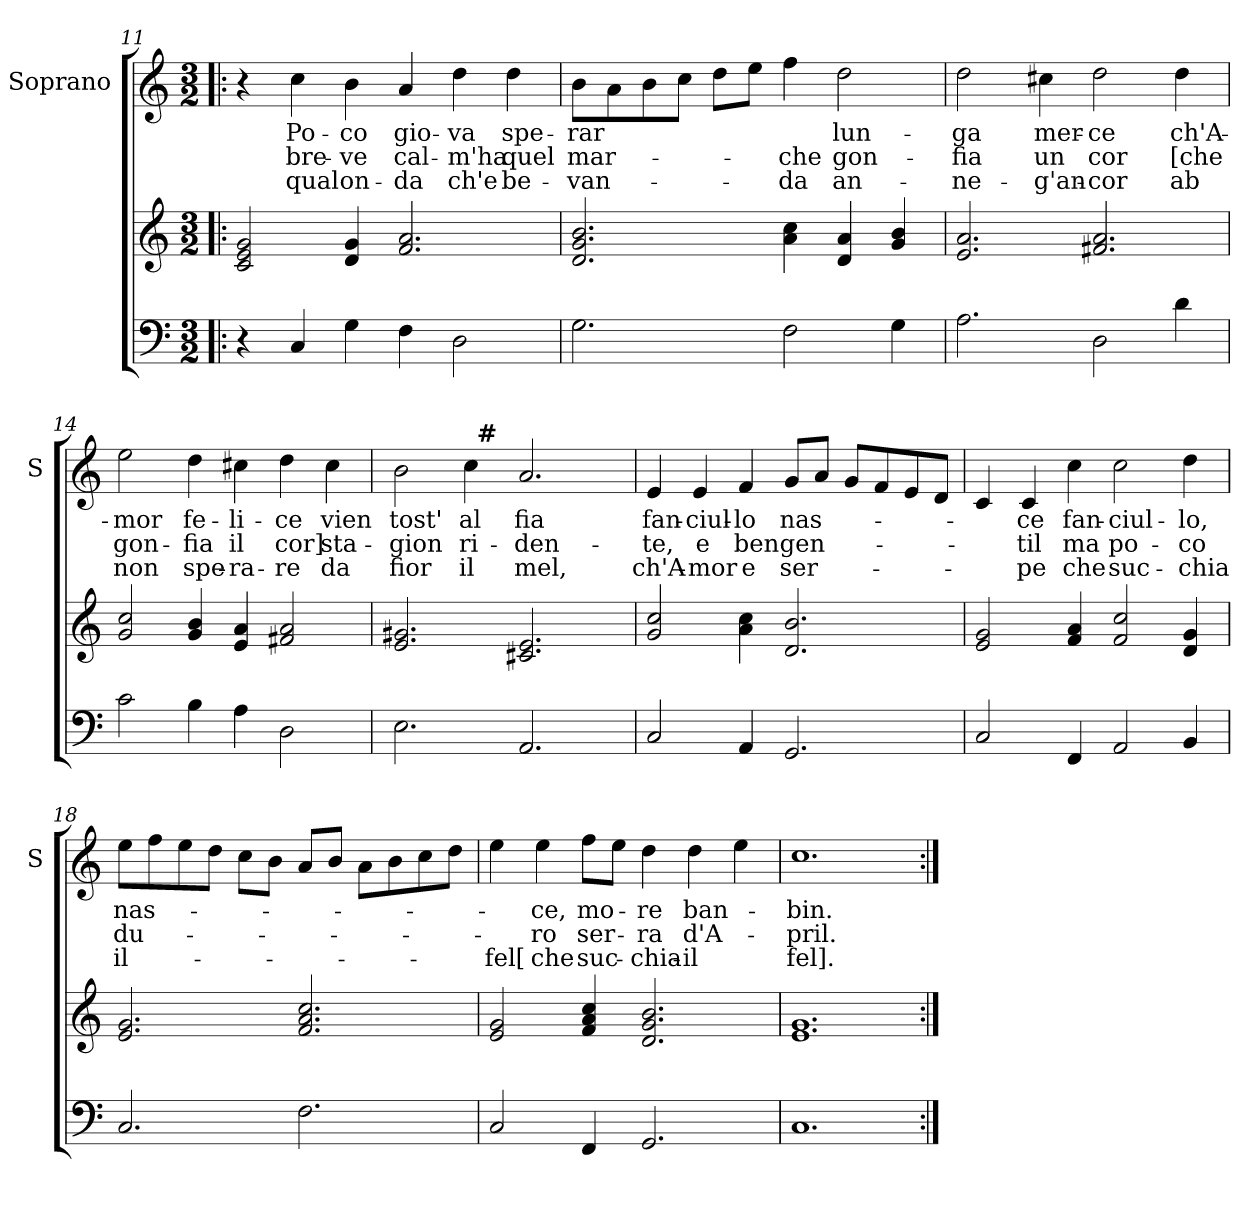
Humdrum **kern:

**kern	**kern	**kern	**text	**text	**text
*part2	*part2	*part1	*part1	*part1	*part1
*staff3	*staff2	*staff1	*staff1	*staff1	*staff1
*	*	*I"Soprano	*	*	*
*	*	*I'S	*	*	*
*clefF4	*clefG2	*clefG2	*	*	*
*k[]	*k[]	*k[]	*	*	*
*C:	*C:	*C:	*	*	*
*M3/2	*M3/2	*M3/2	*	*	*
=11!|:	=11!|:	=11!|:	=11!|:	=11!|:	=11!|:
4r	2c/ 2e/ 2g/	4r	.	.	.
4C/	.	4cc\	Po-	bre-	qual
4G\	4d/ 4g/	4b\	-co	-ve	on-
4F\	2.f/ 2.a/	4a/	gio-	cal-	-da
2D\	.	4dd\	-va	-m'ha	ch'e
.	.	4dd\	spe-	quel	be-
=12	=12	=12	=12	=12	=12
2.G\	2.d/ 2.g/ 2.b/	8b\L	-rar	mar-	-van-
.	.	8a\	.	.	.
.	.	8b\	.	.	.
.	.	8cc\J	.	.	.
.	.	8dd\L	.	.	.
.	.	8ee\J	.	.	.
2F\	4a\ 4cc\	4ff\	.	-che	-da
.	4d/ 4a/	2dd\	lun-	gon-	an-
4G\	4g/ 4b/	.	.	.	.
!!LO:PB:g=z
=13	=13	=13	=13	=13	=13
2.A\	2.e/ 2.a/	2dd\	-ga	-fia	-ne-
.	.	4cc#X\	mer-	un	-g'an-
2D\	2.f#X/ 2.a/	2dd\	-ce	cor	-cor
4d\	.	4dd\	ch'A-	[che	ab
=14	=14	=14	=14	=14	=14
2c\	2g/ 2cc/	2ee\	-mor	gon-	non
4B\	4g/ 4b/	4dd\	fe-	-fia	spe-
4A\	4e/ 4a/	4cc#X\	-li-	il	-ra-
2D\	2f#X/ 2a/	4dd\	-ce	cor]	-re
.	.	4cc#\	vien	sta-	da
=15	=15	=15	=15	=15	=15
*	*	*^	*	*	*
2.E\	2.e/ 2.g#X/	2b\	2ryy	tost'	-gion	fior
.	.	4cc\	32ryy	al	ri-	il
!	!	!	!LO:TX:a:B:t=#	!	!	!
.	.	.	2ryy	.	.	.
2.AA/	2.c#X/ 2.e/	2.a/	.	fia	-den-	mel,
.	.	.	4...ryy	.	.	.
*	*	*v	*v	*	*	*
=16	=16	=16	=16	=16	=16
2C/	2g/ 2cc/	4e/	fan-	-te,	ch'A-
.	.	4e/	-ciul-	e	-mor
4AA/	4a\ 4cc\	4f/	-lo	ben	e
2.GG/	2.d/ 2.b/	8g/L	nas-	gen-	ser-
.	.	8a/J	.	.	.
.	.	8g/L	.	.	.
.	.	8f/	.	.	.
.	.	8e/	.	.	.
.	.	8d/J	.	.	.
!!LO:LB:g=z
=17	=17	=17	=17	=17	=17
2C/	2e/ 2g/	4c/	.	.	.
.	.	4c/	-ce	-til	-pe
4FF/	4f/ 4a/	4cc\	fan-	ma	che
2AA/	2f/ 2cc/	2cc\	-ciul-	po-	suc-
4BB/	4d/ 4g/	4dd\	-lo,	-co	-chia
=18	=18	=18	=18	=18	=18
2.C/	2.e/ 2.g/	8ee\L	nas-	du-	il-
.	.	8ff\	.	.	.
.	.	8ee\	.	.	.
.	.	8dd\J	.	.	.
.	.	8cc\L	.	.	.
.	.	8b\J	.	.	.
2.F\	2.f/ 2.a/ 2.cc/	8a/L	.	.	.
.	.	8b/J	.	.	.
.	.	8a\L	.	.	.
.	.	8b\	.	.	.
.	.	8cc\	.	.	.
.	.	8dd\J	.	.	.
=19	=19	=19	=19	=19	=19
2C/	2e/ 2g/	4ee\	.	.	-fel[
.	.	4ee\	-ce,	-ro	che
4FF/	4f/ 4a/ 4cc/	8ff\L	mo-	ser-	suc-
.	.	8ee\J	.	.	.
2.GG/	2.d/ 2.g/ 2.b/	4dd\	-re	-ra	-chia-
.	.	4dd\	ban-	d'A-	-il
.	.	4ee\	.	.	.
=20	=20	=20	=20	=20	=20
1.C	1.e 1.g	1.cc	-bin.	-pril.	fel].
=:|!	=:|!	=:|!	=:|!	=:|!	=:|!
*-	*-	*-	*-	*-	*-
